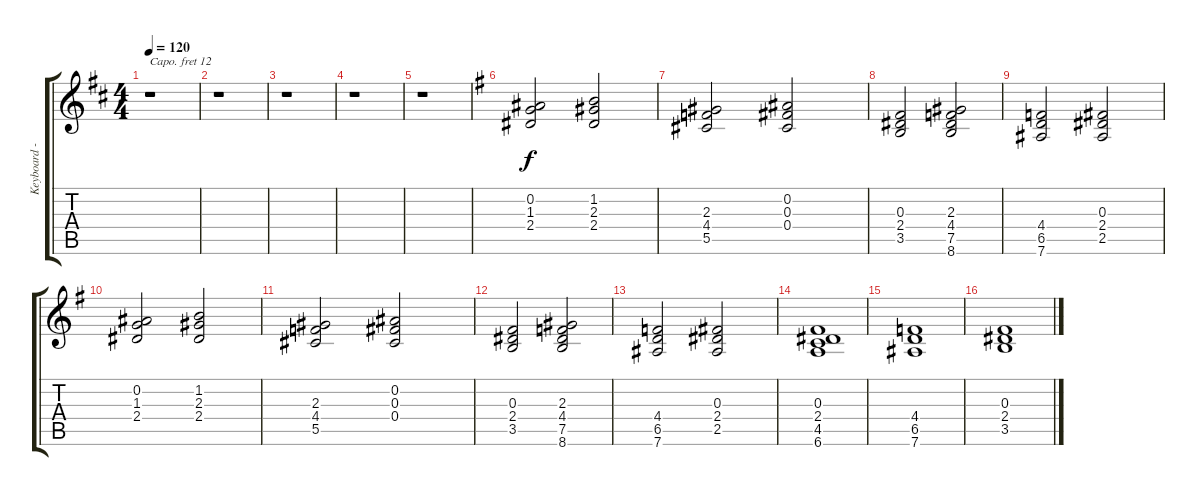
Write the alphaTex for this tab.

\track ("Keyboard - Derek Sherinian" "Keyboard -") {instrument drawbarorgan}
\staff {score tabs}
\capo 12
\tuning (Eb4 Bb3 Gb3 Db3 Ab2 Eb2) {hide}
\ts (4 4)
\tempo 120
\clef g2
\ks bminor
r.1{dy f} |
r.1 |
r.1 |
r.1 |
r.1 |
\ks eminor
(0.2 1.3 2.4).2 (1.2 2.3 2.4).2 |
(2.3 4.4 5.5).2 (0.2 0.3 0.4).2 |
(0.3 2.4 3.5).2 (2.3 4.4 7.5 8.6).2 |
(4.4 6.5 7.6).2 (0.3 2.4 2.5).2 |
(0.2 1.3 2.4).2 (1.2 2.3 2.4).2 |
(2.3 4.4 5.5).2 (0.2 0.3 0.4).2 |
(0.3 2.4 3.5).2 (2.3 4.4 7.5 8.6).2 |
(4.4 6.5 7.6).2 (0.3 2.4 2.5).2 |
(0.3 2.4 4.5 6.6).1 |
(4.4 6.5 7.6).1 |
(0.3 2.4 3.5).1
